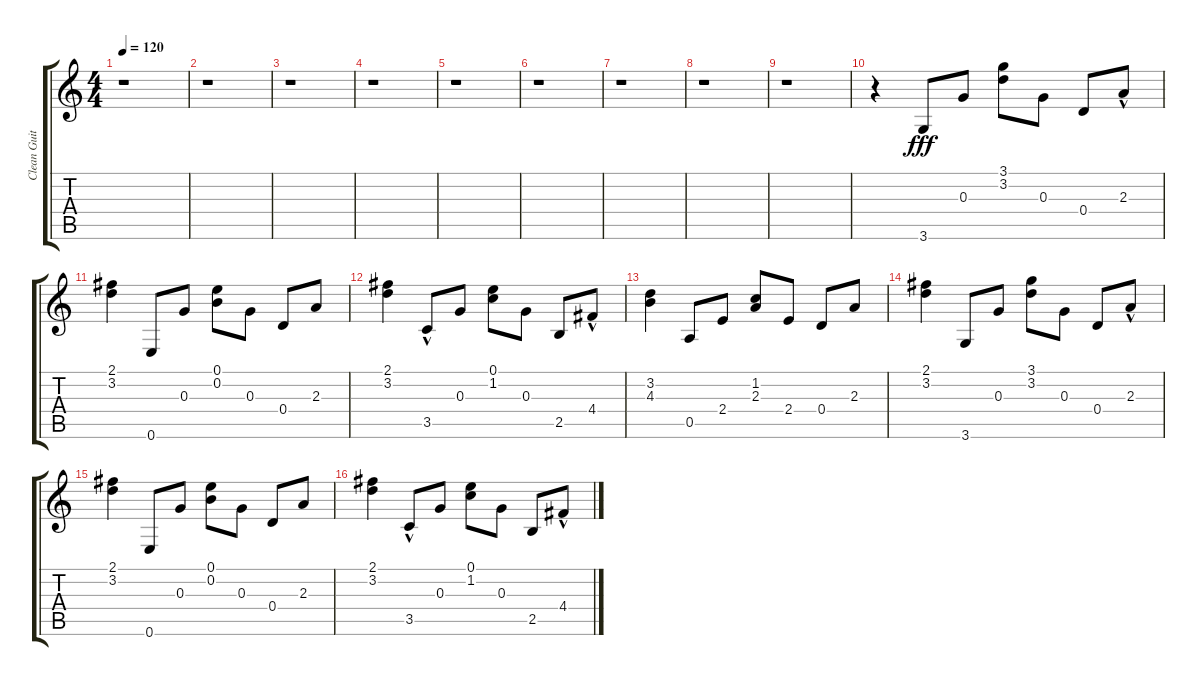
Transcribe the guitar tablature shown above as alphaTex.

\track ("Clean Guitar" "Clean Guit") {instrument electricbasspick}
\staff {score tabs}
\tuning (E4 B3 G3 D3 A2 E2) {hide}
\ts (4 4)
\tempo 120
\clef g2
\ks c
r.1{dy fff instrument electricbasspick} |
r.1 |
r.1 |
r.1 |
r.1 |
r.1 |
r.1 |
r.1 |
r.1 |
r.4 3.6.8 0.3.8 (3.1 3.2).8 0.3.8 0.4.8 2.3{hac}.8 |
(2.1 3.2).4 0.6.8 0.3.8 (0.1 0.2).8 0.3.8 0.4.8 2.3.8 |
(2.1 3.2).4 3.5{hac}.8 0.3.8 (0.1 1.2).8 0.3.8 2.5.8 4.4{hac}.8 |
(3.2 4.3).4 0.5.8 2.4.8 (1.2 2.3).8 2.4.8 0.4.8 2.3.8 |
(2.1 3.2).4 3.6.8 0.3.8 (3.1 3.2).8 0.3.8 0.4.8 2.3{hac}.8 |
(2.1 3.2).4 0.6.8 0.3.8 (0.1 0.2).8 0.3.8 0.4.8 2.3.8 |
(2.1 3.2).4 3.5{hac}.8 0.3.8 (0.1 1.2).8 0.3.8 2.5.8 4.4{hac}.8
